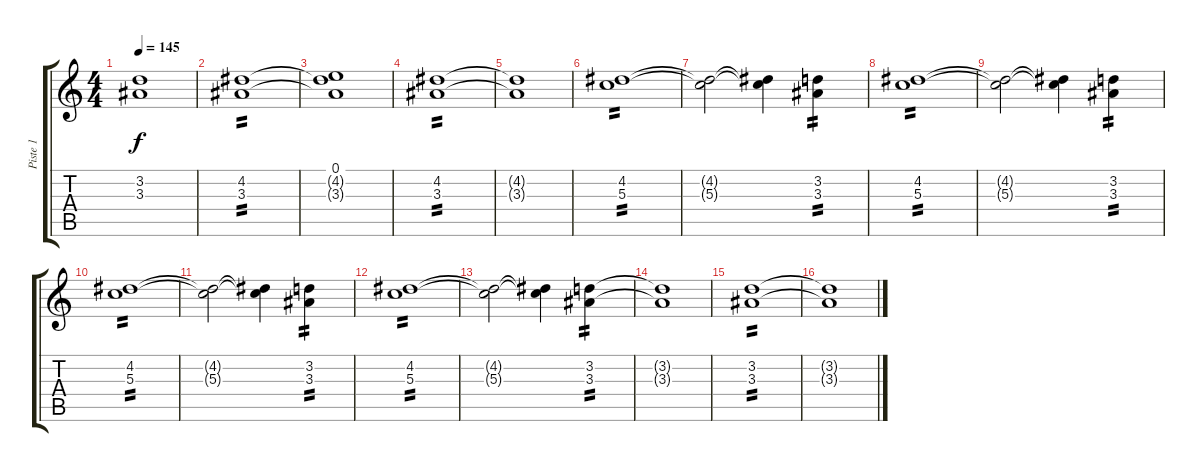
\track ("Piste 1" "Piste 1") {instrument overdrivenguitar}
\staff {score tabs}
\tuning (E4 B3 G3 D3 A2 E2) {hide}
\ts (4 4)
\tempo 145
\clef g2
\ks c
(3.2{t} 3.3{t}).1{dy f} |
(4.2 3.3).1{tp 2} |
(0.1 4.2{t} 3.3{t}).1 |
(4.2 3.3).1{tp 2} |
(4.2{t} 3.3{t}).1 |
(4.2 5.3).1{tp 2} |
(4.2{t} 5.3{t}).2 (4.2{t} 5.3{t}).4 (3.2 3.3).4{tp 2} |
(4.2 5.3).1{tp 2} |
(4.2{t} 5.3{t}).2 (4.2{t} 5.3{t}).4 (3.2 3.3).4{tp 2} |
(4.2 5.3).1{tp 2} |
(4.2{t} 5.3{t}).2 (4.2{t} 5.3{t}).4 (3.2 3.3).4{tp 2} |
(4.2 5.3).1{tp 2} |
(4.2{t} 5.3{t}).2 (4.2{t} 5.3{t}).4 (3.2 3.3).4{tp 2} |
(3.2{t} 3.3{t}).1 |
(3.2 3.3).1{tp 2} |
(3.2{t} 3.3{t}).1
